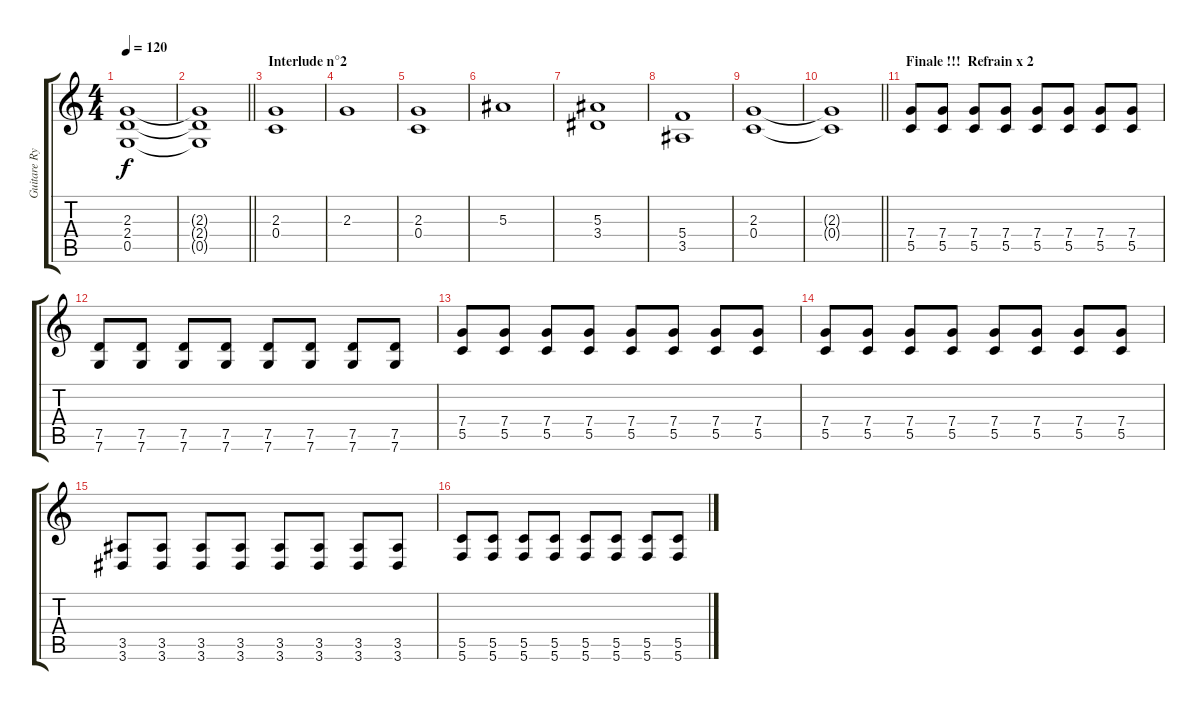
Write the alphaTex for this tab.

\track ("Guitare Rythmique" "Guitare Ry") {instrument distortionguitar}
\staff {score tabs}
\tuning (D4 A3 F3 C3 G2 C2) {hide}
\ts (4 4)
\tempo 120
\clef g2
\ks c
(2.3 2.4 0.5).1{dy f} |
\barLineRight lightlight
(2.3{t} 2.4{t} 0.5{t}).1 |
\section ("" "Interlude n°2")
(2.3 0.4).1 |
2.3.1 |
(2.3 0.4).1 |
5.3.1 |
(5.3 3.4).1 |
(5.4 3.5).1 |
(2.3 0.4).1 |
\barLineRight lightlight
(2.3{t} 0.4{t}).1 |
\section ("" "Finale !!!  Refrain x 2")
(7.4 5.5).8 (7.4 5.5).8 (7.4 5.5).8 (7.4 5.5).8 (7.4 5.5).8 (7.4 5.5).8 (7.4 5.5).8 (7.4 5.5).8 |
(7.5 7.6).8 (7.5 7.6).8 (7.5 7.6).8 (7.5 7.6).8 (7.5 7.6).8 (7.5 7.6).8 (7.5 7.6).8 (7.5 7.6).8 |
(7.4 5.5).8 (7.4 5.5).8 (7.4 5.5).8 (7.4 5.5).8 (7.4 5.5).8 (7.4 5.5).8 (7.4 5.5).8 (7.4 5.5).8 |
(7.4 5.5).8 (7.4 5.5).8 (7.4 5.5).8 (7.4 5.5).8 (7.4 5.5).8 (7.4 5.5).8 (7.4 5.5).8 (7.4 5.5).8 |
(3.5 3.6).8 (3.5 3.6).8 (3.5 3.6).8 (3.5 3.6).8 (3.5 3.6).8 (3.5 3.6).8 (3.5 3.6).8 (3.5 3.6).8 |
(5.5 5.6).8 (5.5 5.6).8 (5.5 5.6).8 (5.5 5.6).8 (5.5 5.6).8 (5.5 5.6).8 (5.5 5.6).8 (5.5 5.6).8
